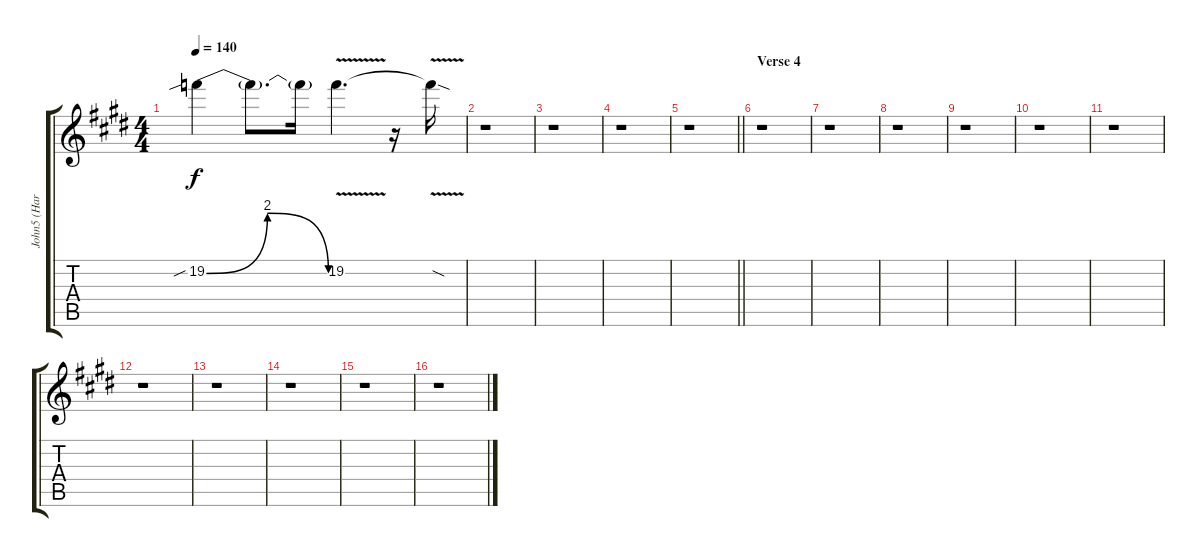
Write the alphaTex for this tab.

\track ("John5 (Harmony)" "John5 (Har") {instrument overdrivenguitar}
\staff {score tabs}
\tuning (Eb4 Bb3 Gb3 Db3 Ab2 Eb2) {hide}
\ts (4 4)
\tempo 140
\clef g2
\ks e
19.2{be (bendrelease 0 0 5 8 35 8 60 0) sib}.4{dy f} 19.2{t}.8{d} 19.2{t}.16 19.2{v}.4{d} r.16 19.2{sod t}.16 |
r.1 |
r.1 |
r.1 |
\barLineRight lightlight
r.1 |
\section ("" "Verse 4")
r.1 |
r.1 |
r.1 |
r.1 |
r.1 |
r.1 |
r.1 |
r.1 |
r.1 |
r.1 |
r.1
